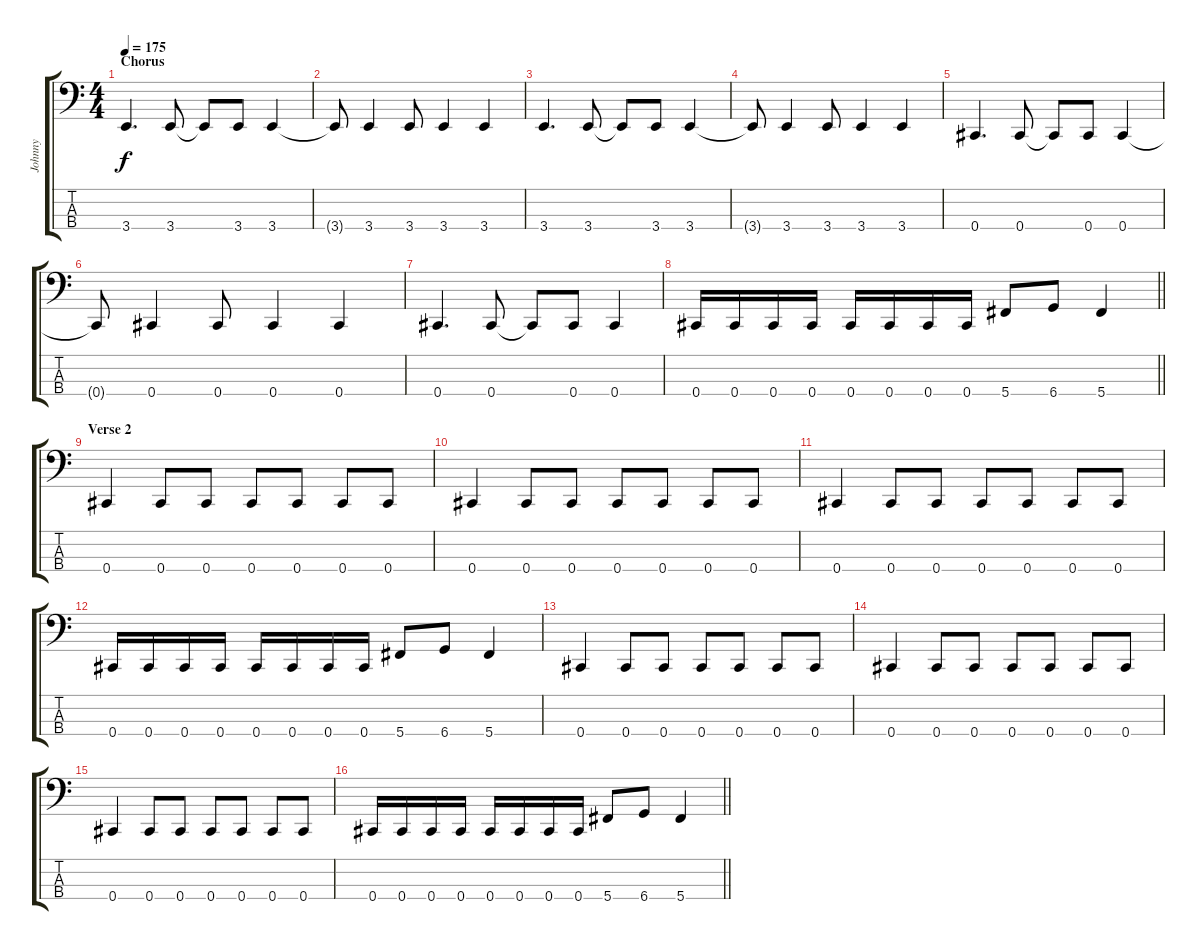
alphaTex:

\track ("Johnny" "Johnny") {instrument electricbasspick}
\staff {score tabs}
\tuning (Gb2 Db2 Ab1 Db1) {hide}
\ts (4 4)
\section ("" "Chorus")
\tempo 175
\clef f4
\ks c
3.4.4{d dy f} 3.4.8 3.4{t}.8 3.4.8 3.4.4 |
3.4{t}.8 3.4.4 3.4.8 3.4.4 3.4.4 |
3.4.4{d} 3.4.8 3.4{t}.8 3.4.8 3.4.4 |
3.4{t}.8 3.4.4 3.4.8 3.4.4 3.4.4 |
0.4.4{d} 0.4.8 0.4{t}.8 0.4.8 0.4.4 |
0.4{t}.8 0.4.4 0.4.8 0.4.4 0.4.4 |
0.4.4{d} 0.4.8 0.4{t}.8 0.4.8 0.4.4 |
\barLineRight lightlight
0.4.16 0.4.16 0.4.16 0.4.16 0.4.16 0.4.16 0.4.16 0.4.16 5.4.8 6.4.8 5.4.4 |
\section ("" "Verse 2")
0.4.4 0.4.8 0.4.8 0.4.8 0.4.8 0.4.8 0.4.8 |
0.4.4 0.4.8 0.4.8 0.4.8 0.4.8 0.4.8 0.4.8 |
0.4.4 0.4.8 0.4.8 0.4.8 0.4.8 0.4.8 0.4.8 |
0.4.16 0.4.16 0.4.16 0.4.16 0.4.16 0.4.16 0.4.16 0.4.16 5.4.8 6.4.8 5.4.4 |
0.4.4 0.4.8 0.4.8 0.4.8 0.4.8 0.4.8 0.4.8 |
0.4.4 0.4.8 0.4.8 0.4.8 0.4.8 0.4.8 0.4.8 |
0.4.4 0.4.8 0.4.8 0.4.8 0.4.8 0.4.8 0.4.8 |
\barLineRight lightlight
0.4.16 0.4.16 0.4.16 0.4.16 0.4.16 0.4.16 0.4.16 0.4.16 5.4.8 6.4.8 5.4.4
